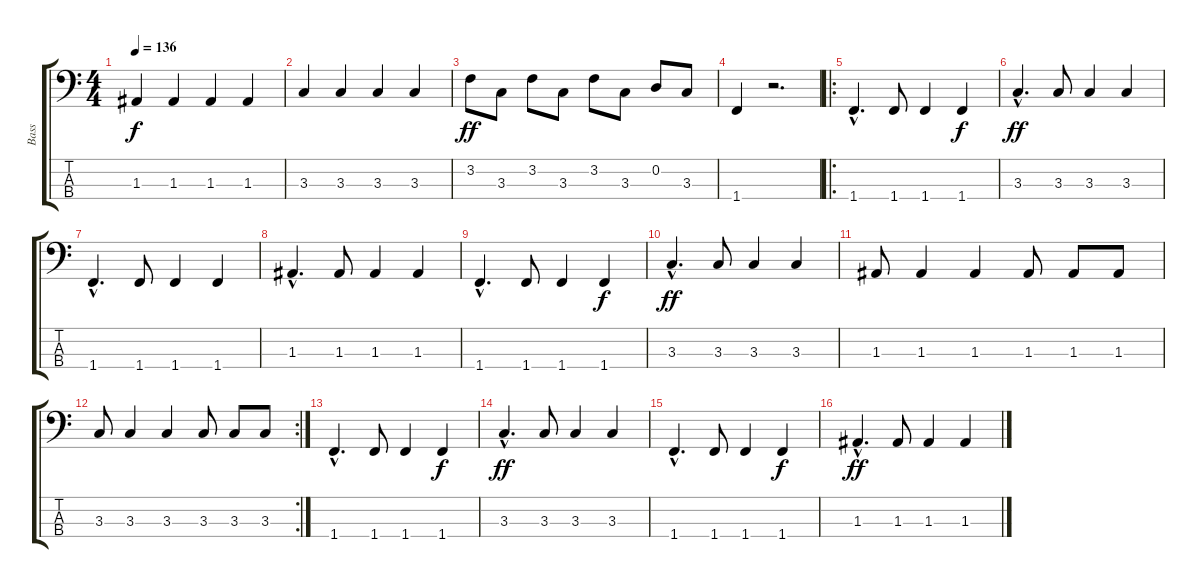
\track ("Bass" "Bass") {instrument electricbassfinger}
\staff {score tabs}
\tuning (G2 D2 A1 E1) {hide}
\ts (4 4)
\tempo 136
\clef f4
\ks c
1.3.4{dy f} 1.3.4 1.3.4 1.3.4 |
3.3.4 3.3.4 3.3.4 3.3.4 |
3.2.8{dy ff} 3.3.8 3.2.8 3.3.8 3.2.8 3.3.8 0.2.8 3.3.8 |
1.4.4 r.2{d} |
\ro
1.4{hac}.4{d} 1.4.8 1.4.4 1.4.4{dy f} |
3.3{hac}.4{d dy ff} 3.3.8 3.3.4 3.3.4 |
1.4{hac}.4{d} 1.4.8 1.4.4 1.4.4 |
1.3{hac}.4{d} 1.3.8 1.3.4 1.3.4 |
1.4{hac}.4{d} 1.4.8 1.4.4 1.4.4{dy f} |
3.3{hac}.4{d dy ff} 3.3.8 3.3.4 3.3.4 |
1.3.8 1.3.4 1.3.4 1.3.8 1.3.8 1.3.8 |
\rc 2
3.3.8 3.3.4 3.3.4 3.3.8 3.3.8 3.3.8 |
1.4{hac}.4{d} 1.4.8 1.4.4 1.4.4{dy f} |
3.3{hac}.4{d dy ff} 3.3.8 3.3.4 3.3.4 |
1.4{hac}.4{d} 1.4.8 1.4.4 1.4.4{dy f} |
1.3{hac}.4{d dy ff} 1.3.8 1.3.4 1.3.4
